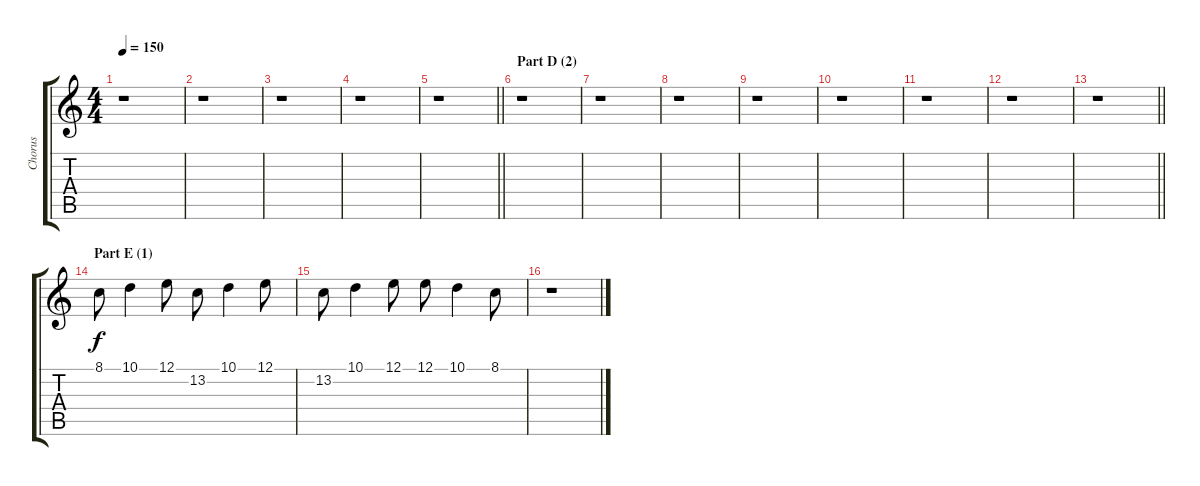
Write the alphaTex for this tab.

\track ("Chorus" "Chorus") {instrument trumpet}
\staff {score tabs}
\tuning (E4 B3 G3 D3 A2 E2) {hide}
\ts (4 4)
\tempo 150
\clef g2
\ks c
r.1{dy f} |
r.1 |
r.1 |
r.1 |
\barLineRight lightlight
r.1 |
\section ("" "Part D (2)")
r.1 |
r.1 |
r.1 |
r.1 |
r.1 |
r.1 |
r.1 |
\barLineRight lightlight
r.1 |
\section ("" "Part E (1)")
8.1.8 10.1.4 12.1.8 13.2.8 10.1.4 12.1.8 |
13.2.8 10.1.4 12.1.8 12.1.8 10.1.4 8.1.8 |
r.1
